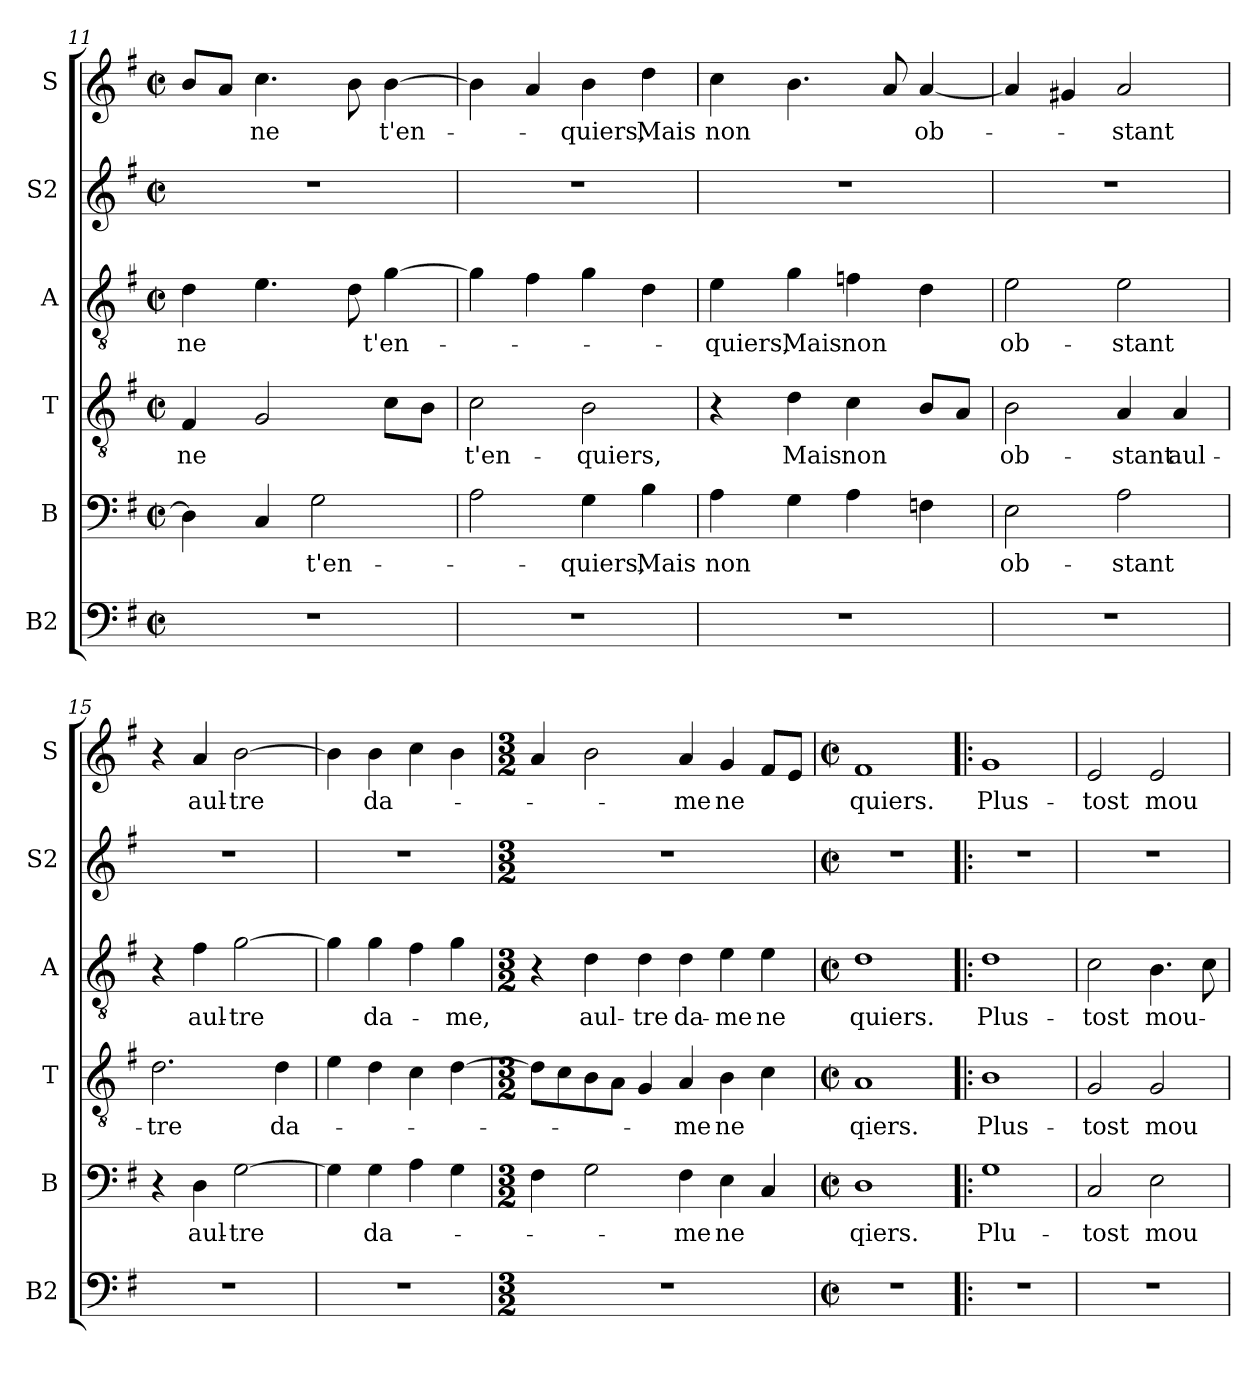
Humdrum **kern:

**kern	**kern	**text	**kern	**text	**kern	**text	**kern	**kern	**text
*part6	*part5	*part5	*part4	*part4	*part3	*part3	*part2	*part1	*part1
*staff6	*staff5	*staff5	*staff4	*staff4	*staff3	*staff3	*staff2	*staff1	*staff1
*I"B2	*I"B	*	*I"T	*	*I"A	*	*I"S2	*I"S	*
*I'B2	*I'B	*	*I'T	*	*I'A	*	*I'S2	*I'S	*
*clefF4	*clefF4	*	*clefGv2	*	*clefGv2	*	*clefG2	*clefG2	*
*k[f#]	*k[f#]	*	*k[f#]	*	*k[f#]	*	*k[f#]	*k[f#]	*
*M2/2	*M2/2	*	*M2/2	*	*M2/2	*	*M2/2	*M2/2	*
*met(c|)	*met(c|)	*	*met(c|)	*	*met(c|)	*	*met(c|)	*met(c|)	*
=11	=11	=11	=11	=11	=11	=11	=11	=11	=11
!	!	!	!	!LO:LY:b	!	!LO:LY:b	!	!	!
1r	4D\]	.	4F#/	ne	4d\	ne	1r	8b/L	.
.	.	.	.	.	.	.	.	8a/J	.
!	!	!	!	!	!	!	!	!	!LO:LY:b
.	4C/	.	2G/	.	4.e\	.	.	4.cc\	ne
!	!	!LO:LY:b	!	!	!	!	!	!	!
.	2G\	t'en-	.	.	.	.	.	.	.
.	.	.	.	.	8d\	.	.	8b\	.
!	!	!	!	!	!	!LO:LY:b	!	!	!LO:LY:b
.	.	.	8c\L	.	[4g\	t'en-	.	[4b\	t'en-
.	.	.	8B\J	.	.	.	.	.	.
!!LO:PB:g=z
=12	=12	=12	=12	=12	=12	=12	=12	=12	=12
!	!	!	!	!LO:LY:b	!	!	!	!	!
1r	2A\	.	2c\	t'en-	4g\]	.	1r	4b\]	.
.	.	.	.	.	4f#\	.	.	4a/	.
!	!	!LO:LY:b	!	!LO:LY:b	!	!	!	!	!LO:LY:b
.	4G\	-quiers,	2B\	-quiers,	4g\	.	.	4b\	-quiers,
!	!	!LO:LY:b	!	!	!	!	!	!	!LO:LY:b
.	4B\	Mais	.	.	4d\	.	.	4dd\	Mais
=13	=13	=13	=13	=13	=13	=13	=13	=13	=13
!	!	!LO:LY:b	!	!	!	!LO:LY:b	!	!	!LO:LY:b
1r	4A\	non	4r	.	4e\	-quiers,	1r	4cc\	non
!	!	!	!	!LO:LY:b	!	!LO:LY:b	!	!	!
.	4G\	.	4d\	Mais	4g\	Mais	.	4.b\	.
!	!	!	!	!LO:LY:b	!	!LO:LY:b	!	!	!
.	4A\	.	4c\	non	4fn\	non	.	.	.
.	.	.	.	.	.	.	.	8a/	.
!	!	!	!	!	!	!	!	!	!LO:LY:b
.	4Fn\	.	8B/L	.	4d\	.	.	[4a/	ob-
.	.	.	8A/J	.	.	.	.	.	.
=14	=14	=14	=14	=14	=14	=14	=14	=14	=14
!	!	!LO:LY:b	!	!LO:LY:b	!	!LO:LY:b	!	!	!
1r	2E\	ob-	2B\	ob-	2e\	ob-	1r	4a/]	.
.	.	.	.	.	.	.	.	4g#X/	.
!	!	!LO:LY:b	!	!LO:LY:b	!	!LO:LY:b	!	!	!LO:LY:b
.	2A\	-stant	4A/	-stant	2e\	-stant	.	2a/	-stant
!	!	!	!	!LO:LY:b	!	!	!	!	!
.	.	.	4A/	aul-	.	.	.	.	.
=15	=15	=15	=15	=15	=15	=15	=15	=15	=15
!	!	!	!	!LO:LY:b	!	!	!	!	!
1r	4r	.	2.d\	-tre	4r	.	1r	4r	.
!	!	!LO:LY:b	!	!	!	!LO:LY:b	!	!	!LO:LY:b
.	4D\	aul-	.	.	4f#\	aul-	.	4a/	aul-
!	!	!LO:LY:b	!	!	!	!LO:LY:b	!	!	!LO:LY:b
.	[2G\	-tre	.	.	[2g\	-tre	.	[2b\	-tre
!	!	!	!	!LO:LY:b	!	!	!	!	!
.	.	.	4d\	da-	.	.	.	.	.
!!LO:LB:g=z
=16	=16	=16	=16	=16	=16	=16	=16	=16	=16
1r	4G\]	.	4e\	.	4g\]	.	1r	4b\]	.
!	!	!LO:LY:b	!	!	!	!LO:LY:b	!	!	!LO:LY:b
.	4G\	da-	4d\	.	4g\	da-	.	4b\	da-
.	4A\	.	4c\	.	4f#\	.	.	4cc\	.
!	!	!	!	!	!	!LO:LY:b	!	!	!
.	4G\	.	[4d\	.	4g\	-me,	.	4b\	.
=17	=17	=17	=17	=17	=17	=17	=17	=17	=17
*M3/2	*M3/2	*	*M3/2	*	*M3/2	*	*M3/2	*M3/2	*
1.r	4F#\	.	8d\L]	.	4r	.	1.r	4a/	.
.	.	.	8c\	.	.	.	.	.	.
!	!	!	!	!	!	!LO:LY:b	!	!	!
.	2G\	.	8B\	.	4d\	aul-	.	2b\	.
.	.	.	8A\J	.	.	.	.	.	.
!	!	!	!	!	!	!LO:LY:b	!	!	!
.	.	.	4G/	.	4d\	-tre	.	.	.
!	!	!LO:LY:b	!	!LO:LY:b	!	!LO:LY:b	!	!	!LO:LY:b
.	4F#\	-me	4A/	-me	4d\	da-	.	4a/	-me
!	!	!LO:LY:b	!	!LO:LY:b	!	!LO:LY:b	!	!	!LO:LY:b
.	4E\	ne	4B\	ne	4e\	-me	.	4g/	ne
!	!	!	!	!	!	!LO:LY:b	!	!	!
.	4C/	.	4c\	.	4e\	ne	.	8f#/L	.
.	.	.	.	.	.	.	.	8e/J	.
=18	=18	=18	=18	=18	=18	=18	=18	=18	=18
*M2/2	*M2/2	*	*M2/2	*	*M2/2	*	*M2/2	*M2/2	*
*met(c|)	*met(c|)	*	*met(c|)	*	*met(c|)	*	*met(c|)	*met(c|)	*
!	!	!LO:LY:b	!	!LO:LY:b	!	!LO:LY:b	!	!	!LO:LY:b
1r	1D	qiers.	1A	qiers.	1d	quiers.	1r	1f#	quiers.
=19!|:	=19!|:	=19!|:	=19!|:	=19!|:	=19!|:	=19!|:	=19!|:	=19!|:	=19!|:
!	!	!LO:LY:b	!	!LO:LY:b	!	!LO:LY:b	!	!	!LO:LY:b
1r	1G	Plu-	1B	Plus-	1d	Plus-	1r	1g	Plus-
=20	=20	=20	=20	=20	=20	=20	=20	=20	=20
!	!	!LO:LY:b	!	!LO:LY:b	!	!LO:LY:b	!	!	!LO:LY:b
1r	2C/	-tost	2G/	-tost	2c\	-tost	1r	2e/	-tost
!	!	!LO:LY:b	!	!LO:LY:b	!	!LO:LY:b	!	!	!LO:LY:b
.	2E\	mou-	2G/	mou-	4.B\	mou-	.	2e/	mou-
.	.	.	.	.	8c\	.	.	.	.
=	=	=	=	=	=	=	=	=	=
*-	*-	*-	*-	*-	*-	*-	*-	*-	*-
